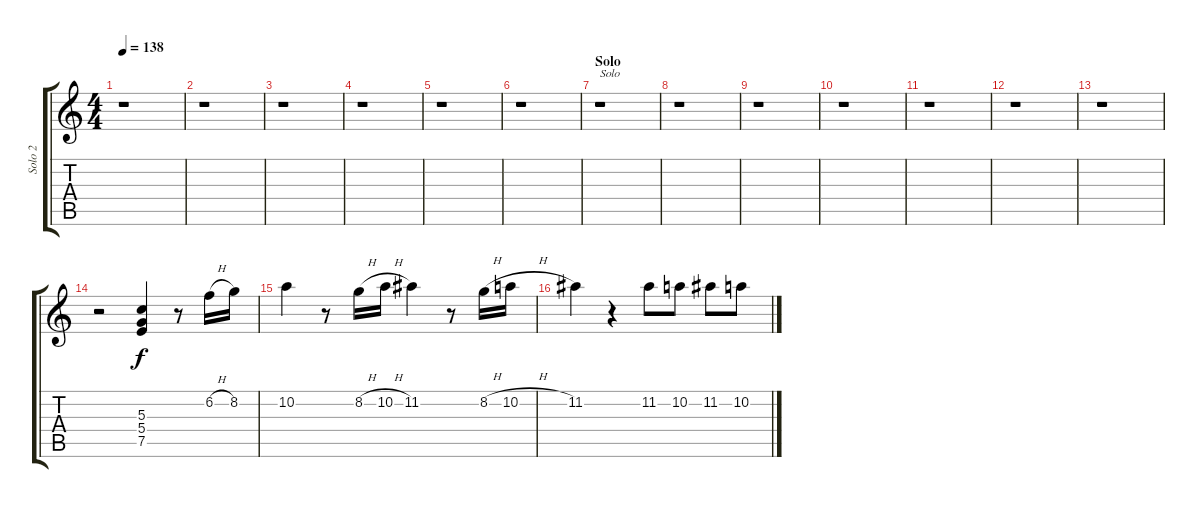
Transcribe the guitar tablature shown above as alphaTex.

\track ("Solo 2" "Solo 2") {instrument overdrivenguitar}
\staff {score tabs}
\tuning (E4 B3 G3 D3 A2 E2) {hide}
\ts (4 4)
\tempo 138
\clef g2
\ks c
r.1{dy f} |
r.1 |
r.1 |
r.1 |
r.1 |
r.1 |
\section ("" "Solo")
r.1{txt "Solo"} |
r.1 |
r.1 |
r.1 |
r.1 |
r.1 |
r.1 |
r.2 (5.3 5.4 7.5).4 r.8 6.2{h}.16 8.2.16 |
10.2.4 r.8 8.2{h}.16 10.2{h}.16 11.2.4 r.8 8.2{h}.16 10.2{h}.16 |
11.2.4 r.4 11.2.8 10.2.8 11.2.8 10.2.8
